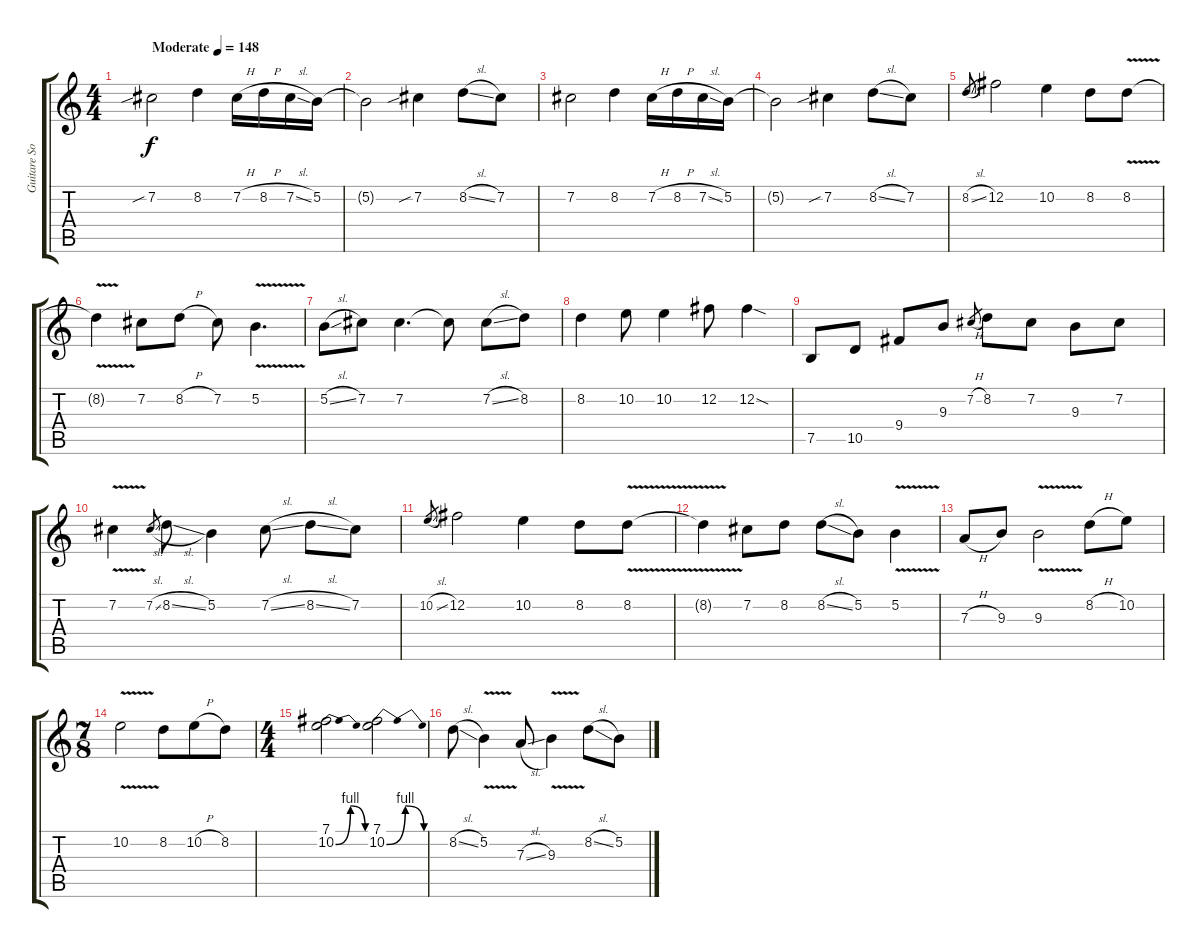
\track ("Guitare Solo" "Guitare So") {instrument distortionguitar}
\staff {score tabs}
\tuning (B3 Gb3 D3 A2 E2 B1) {hide}
\ts (4 4)
\tempo (148 "Moderate")
\clef g2
\ks c
7.2{sib}.2{dy f instrument distortionguitar} 8.2.4 7.2{h}.16 8.2{h}.16 7.2{sl}.16 5.2.16 |
5.2{t}.2 7.2{sib}.4 8.2{sl}.8 7.2.8 |
7.2.2 8.2.4 7.2{h}.16 8.2{h}.16 7.2{sl}.16 5.2.16 |
5.2{t}.2 7.2{sib}.4 8.2{sl}.8 7.2.8 |
8.2{sl}.8{gr} 12.2.2 10.2.4 8.2.8 8.2{v}.8 |
8.2{t}.4 7.2.8 8.2{h}.8 7.2.8 5.2{v}.4{d} |
5.2{sl}.8 7.2.8 7.2.4{d} 7.2{t}.8 7.2{sl}.8 8.2.8 |
8.2.4 10.2.8 10.2.4 12.2.8 12.2{sod}.4 |
7.5.8 10.5.8 9.4.8 9.3.8 7.2{h}.8{gr} 8.2.8 7.2.8 9.3.8 7.2.8 |
7.2{v}.4 7.2{sl}.8{gr} 8.2{sl}.8 5.2.4 7.2{sl}.8 8.2{sl}.8 7.2.8 |
10.2{sl}.8{gr} 12.2.2 10.2.4 8.2.8 8.2{v}.8 |
8.2{t}.4 7.2.8 8.2.8 8.2{sl}.8 5.2.8 5.2{v}.4 |
7.3{h}.8 9.3.8 9.3{v}.2 8.2{h}.8 10.2.8 |
\ts (7 8)
10.2{v}.2 8.2.8 10.2{h}.8 8.2.8 |
\ts (4 4)
(7.1 10.2{be (bendrelease 0 0 30 4 55 4 60 0)}).2 (7.1 10.2{be (bendrelease 0 0 15 4 15 4 60 0)}).2 |
8.2{sl}.8 5.2{v}.4 7.3{sl}.8 9.3{v}.4 8.2{sl}.8 5.2.8
